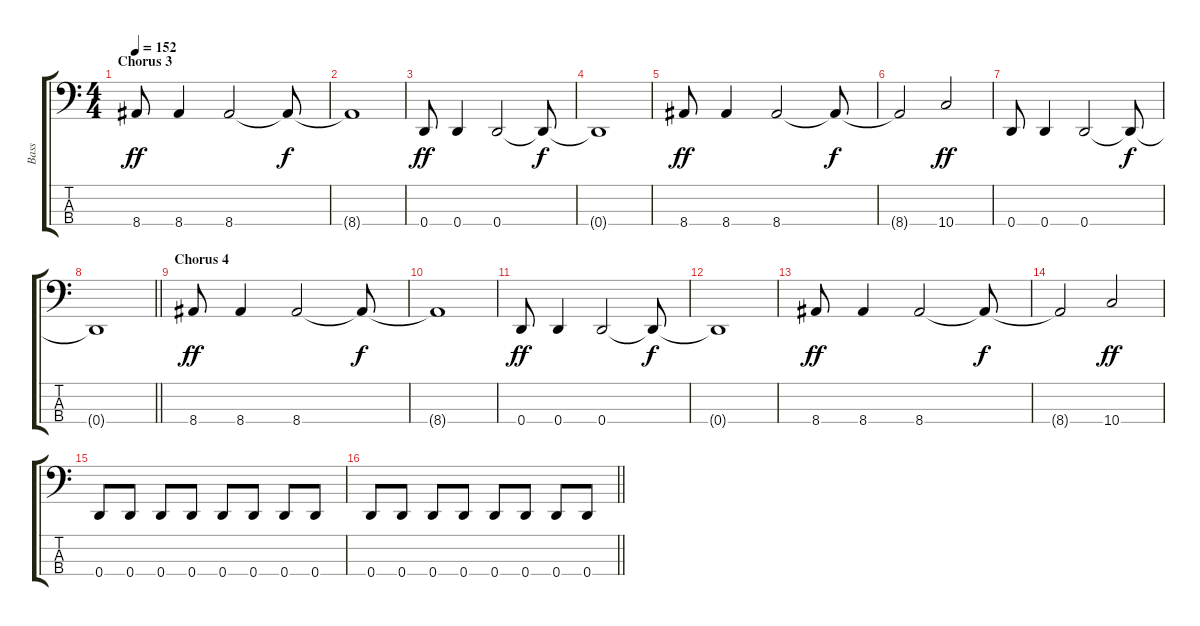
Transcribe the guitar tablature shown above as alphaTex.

\track ("Bass" "Bass") {instrument electricbasspick}
\staff {score tabs}
\tuning (G2 D2 A1 D1) {hide}
\ts (4 4)
\section ("" "Chorus 3")
\tempo 152
\clef f4
\ks c
8.4.8{dy ff} 8.4.4 8.4.2 8.4{t}.8{dy f} |
8.4{t}.1 |
0.4.8{dy ff} 0.4.4 0.4.2 0.4{t}.8{dy f} |
0.4{t}.1 |
8.4.8{dy ff} 8.4.4 8.4.2 8.4{t}.8{dy f} |
8.4{t}.2 10.4.2{dy ff} |
0.4.8 0.4.4 0.4.2 0.4{t}.8{dy f} |
\barLineRight lightlight
0.4{t}.1 |
\section ("" "Chorus 4")
8.4.8{dy ff} 8.4.4 8.4.2 8.4{t}.8{dy f} |
8.4{t}.1 |
0.4.8{dy ff} 0.4.4 0.4.2 0.4{t}.8{dy f} |
0.4{t}.1 |
8.4.8{dy ff} 8.4.4 8.4.2 8.4{t}.8{dy f} |
8.4{t}.2 10.4.2{dy ff} |
0.4.8 0.4.8 0.4.8 0.4.8 0.4.8 0.4.8 0.4.8 0.4.8 |
\barLineRight lightlight
0.4.8 0.4.8 0.4.8 0.4.8 0.4.8 0.4.8 0.4.8 0.4.8
